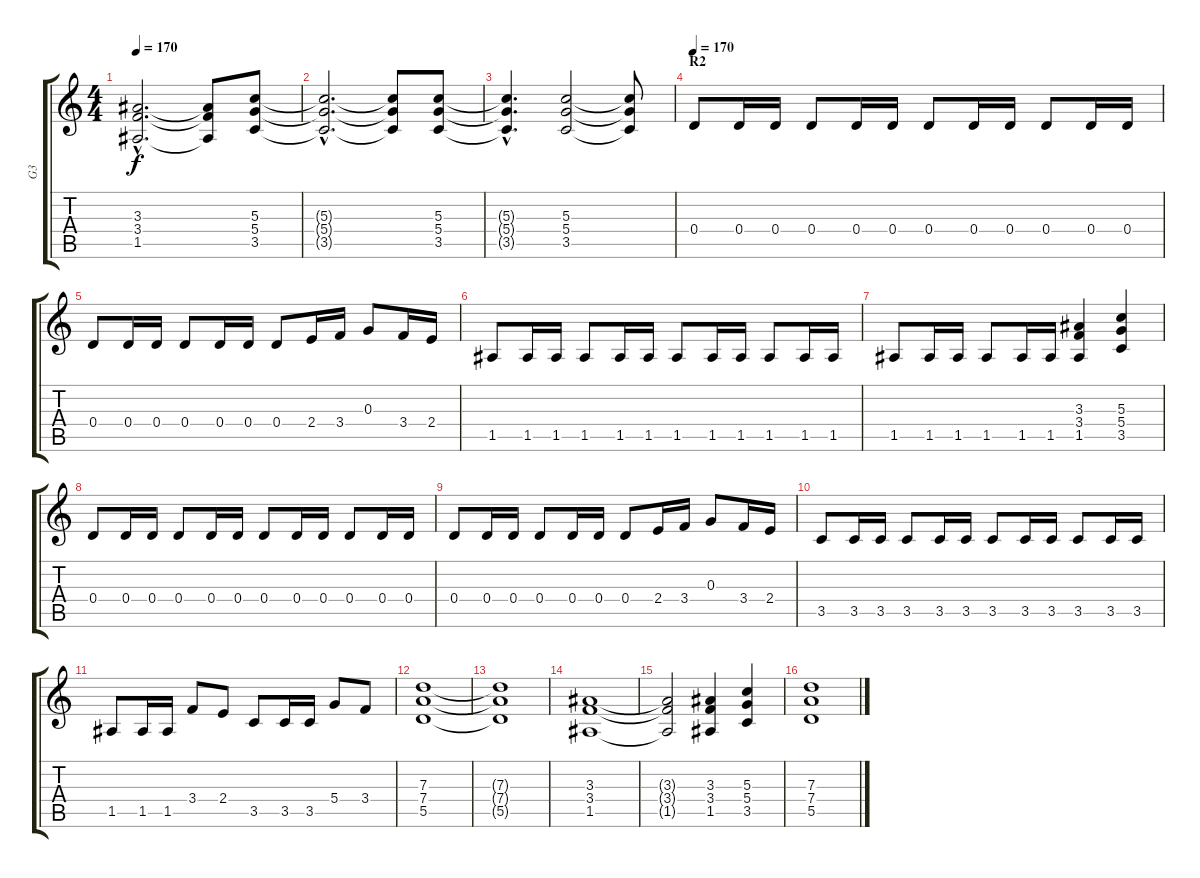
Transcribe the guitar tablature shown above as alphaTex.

\track ("G3" "G3") {instrument overdrivenguitar}
\staff {score tabs}
\tuning (E4 B3 G3 D3 A2 E2) {hide}
\ts (4 4)
\tempo 170
\clef g2
\ks c
(3.3{hac t} 3.4{hac t} 1.5{hac t}).2{d dy f} (3.3{t} 3.4{t} 1.5{t}).8 (5.3 5.4 3.5).8 |
(5.3{hac t} 5.4{hac t} 3.5{hac t}).2{d} (5.3{t} 5.4{t} 3.5{t}).8 (5.3 5.4 3.5).8 |
(5.3{hac t} 5.4{hac t} 3.5{hac t}).4{d} (5.3 5.4 3.5).2 (5.3{t} 5.4{t} 3.5{t}).8 |
\section ("" "R2")
\tempo 170
0.4.8 0.4.16 0.4.16 0.4.8 0.4.16 0.4.16 0.4.8 0.4.16 0.4.16 0.4.8 0.4.16 0.4.16 |
0.4.8 0.4.16 0.4.16 0.4.8 0.4.16 0.4.16 0.4.8 2.4.16 3.4.16 0.3.8 3.4.16 2.4.16 |
1.5.8 1.5.16 1.5.16 1.5.8 1.5.16 1.5.16 1.5.8 1.5.16 1.5.16 1.5.8 1.5.16 1.5.16 |
1.5.8 1.5.16 1.5.16 1.5.8 1.5.16 1.5.16 (3.3 3.4 1.5).4 (5.3 5.4 3.5).4 |
0.4.8 0.4.16 0.4.16 0.4.8 0.4.16 0.4.16 0.4.8 0.4.16 0.4.16 0.4.8 0.4.16 0.4.16 |
0.4.8 0.4.16 0.4.16 0.4.8 0.4.16 0.4.16 0.4.8 2.4.16 3.4.16 0.3.8 3.4.16 2.4.16 |
3.5.8 3.5.16 3.5.16 3.5.8 3.5.16 3.5.16 3.5.8 3.5.16 3.5.16 3.5.8 3.5.16 3.5.16 |
1.5.8 1.5.16 1.5.16 3.4.8 2.4.8 3.5.8 3.5.16 3.5.16 5.4.8 3.4.8 |
\section ("" "")
(7.3 7.4 5.5).1 |
(7.3{t} 7.4{t} 5.5{t}).1 |
(3.3 3.4 1.5).1 |
(3.3{t} 3.4{t} 1.5{t}).2 (3.3 3.4 1.5).4 (5.3 5.4 3.5).4 |
(7.3 7.4 5.5).1
